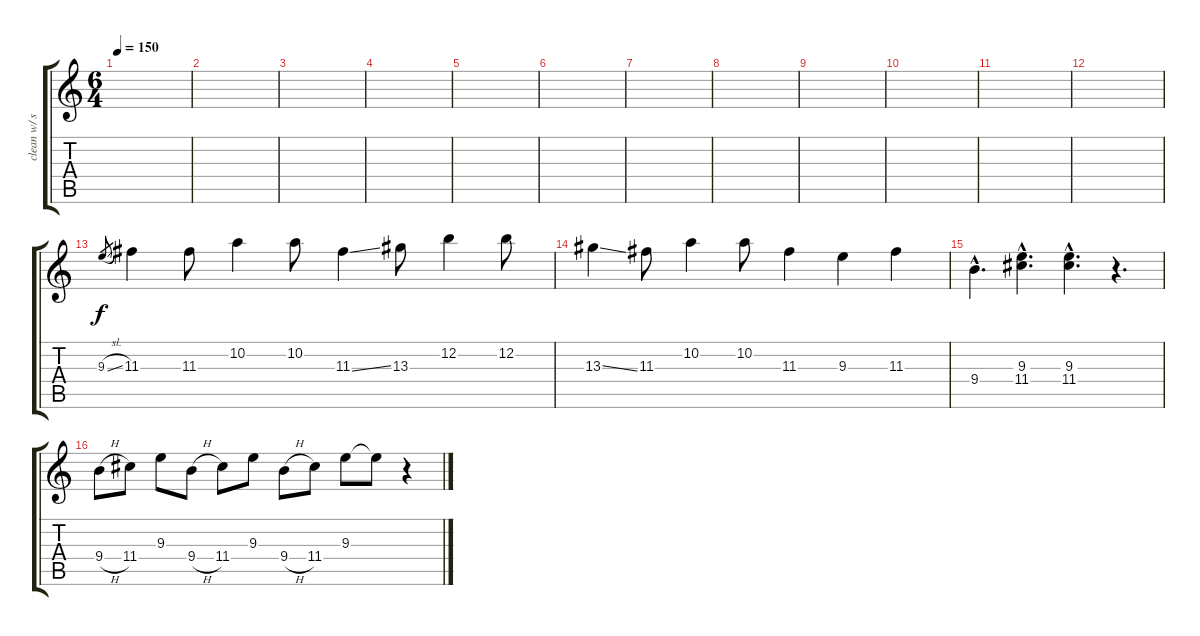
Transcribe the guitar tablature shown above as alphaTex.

\track ("clean w/ space echo reverb" "clean w/ s") {instrument electricguitarjazz}
\staff {score tabs}
\tuning (E4 B3 G3 D3 A2 E2) {hide}
\ts (6 4)
\tempo 150
\clef g2
\ks c
|
|
|
|
|
|
|
|
|
|
|
|
9.3{sl}.8{gr} 11.3.4 11.3.8 10.2.4 10.2.8 11.3{ss}.4 13.3.8 12.2.4 12.2.8 |
13.3{ss}.4 11.3.8 10.2.4 10.2.8 11.3.4 9.3.4 11.3.4 |
9.4{hac}.4{d} (9.3{hac} 11.4{hac}).4{d} (9.3{hac} 11.4{hac}).4{d} r.4{d} |
9.4{h}.8 11.4.8 9.3.8 9.4{h}.8 11.4.8 9.3.8 9.4{h}.8 11.4.8 9.3.8 9.3{t}.8 r.4
